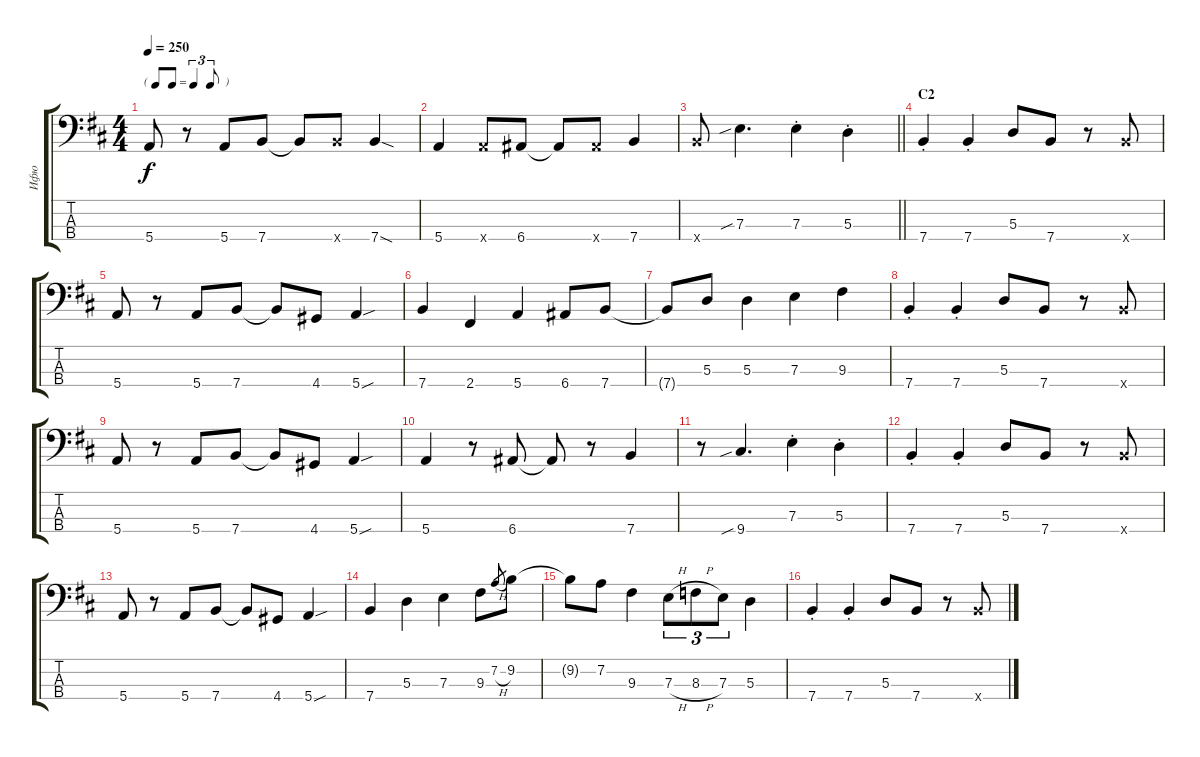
\track ("Ифю" "Ифю") {instrument electricbassfinger}
\staff {score tabs}
\tuning (G2 D2 A1 E1) {hide}
\ts (4 4)
\tf triplet8th
\tempo 250
\clef f4
\ks d
5.4.8{dy f} r.8 5.4.8 7.4.8 7.4{t}.8 7.4{x}.8 7.4{sod}.4 |
5.4.4 5.4{x}.8 6.4.8 6.4{t}.8 6.4{x}.8 7.4.4 |
\barLineRight lightlight
7.4{x}.8 7.3{sib}.4{d} 7.3{st}.4 5.3{st}.4 |
\section ("" "C2")
7.4{st}.4 7.4{st}.4 5.3.8 7.4.8 r.8 7.4{x}.8 |
5.4.8 r.8 5.4.8 7.4.8 7.4{t}.8 4.4.8 5.4{sou}.4 |
7.4.4 2.4.4 5.4.4 6.4.8 7.4.8 |
7.4{t}.8 5.3.8 5.3.4 7.3.4 9.3.4 |
7.4{st}.4 7.4{st}.4 5.3.8 7.4.8 r.8 7.4{x}.8 |
5.4.8 r.8 5.4.8 7.4.8 7.4{t}.8 4.4.8 5.4{sou}.4 |
5.4.4 r.8 6.4.8 6.4{t}.8 r.8 7.4.4 |
r.8 9.4{sib}.4{d} 7.3{st}.4 5.3{st}.4 |
7.4{st}.4 7.4{st}.4 5.3.8 7.4.8 r.8 7.4{x}.8 |
5.4.8 r.8 5.4.8 7.4.8 7.4{t}.8 4.4.8 5.4{sou}.4 |
7.4.4 5.3.4 7.3.4 9.3.8 7.2{h}.8{gr} 9.2.8 |
9.2{t}.8 7.2.8 9.3.4 7.3{h}.8{tu (3 2)} 8.3{h}.8{tu (3 2)} 7.3.8{tu (3 2)} 5.3.4 |
7.4{st}.4 7.4{st}.4 5.3.8 7.4.8 r.8 7.4{x}.8
